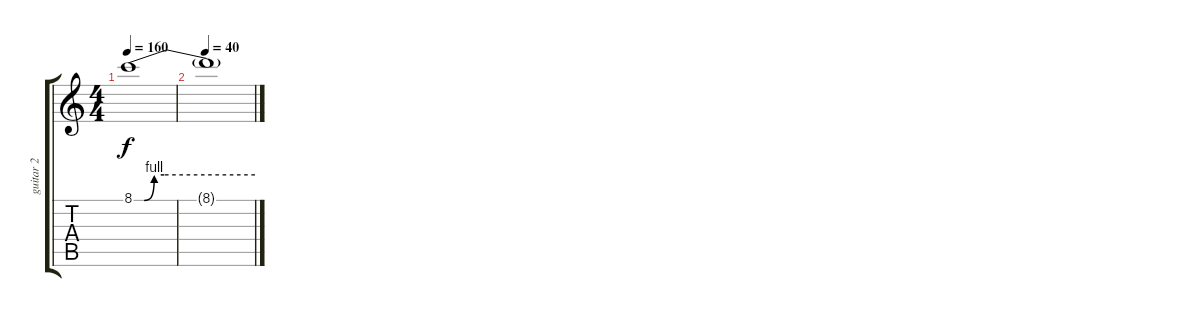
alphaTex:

\track ("guitar 2" "guitar 2") {instrument overdrivenguitar}
\staff {score tabs}
\tuning (E4 B3 G3 D3 A2 E2) {hide}
\ts (4 4)
\tempo 160
\clef g2
\ks c
8.1{be (custom 0 0 5 0 10 4 15 4 60 4)}.1{dy f} |
\tempo 40
8.1{t}.1
